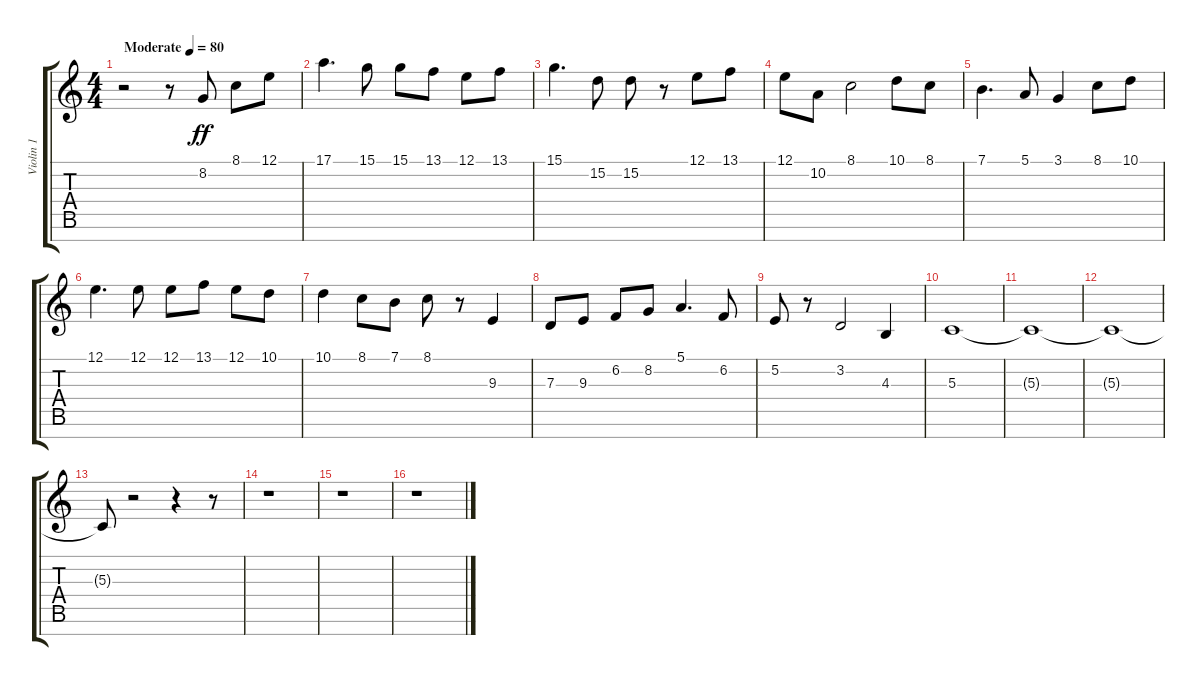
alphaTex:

\track ("Violin 1" "Violin 1") {instrument violin}
\staff {score tabs}
\tuning (E4 B3 G3 D3 A2 E2 B1) {hide}
\ts (4 4)
\tempo (80 "Moderate")
\clef g2
\ks c
r.2{dy ff instrument violin} r.8 8.2.8 8.1.8 12.1.8 |
17.1.4{d} 15.1.8 15.1.8 13.1.8 12.1.8 13.1.8 |
15.1.4{d} 15.2.8 15.2.8 r.8 12.1.8 13.1.8 |
12.1.8 10.2.8 8.1.2 10.1.8 8.1.8 |
7.1.4{d} 5.1.8 3.1.4 8.1.8 10.1.8 |
12.1.4{d} 12.1.8 12.1.8 13.1.8 12.1.8 10.1.8 |
10.1.4 8.1.8 7.1.8 8.1.8 r.8 9.3.4 |
7.3.8 9.3.8 6.2.8 8.2.8 5.1.4{d} 6.2.8 |
5.2.8 r.8 3.2.2 4.3.4 |
5.3.1{volume 6} |
5.3{t}.1 |
5.3{t}.1{volume 14} |
5.3{t}.8 r.2 r.4 r.8 |
r.1 |
r.1 |
r.1{volume 14}
